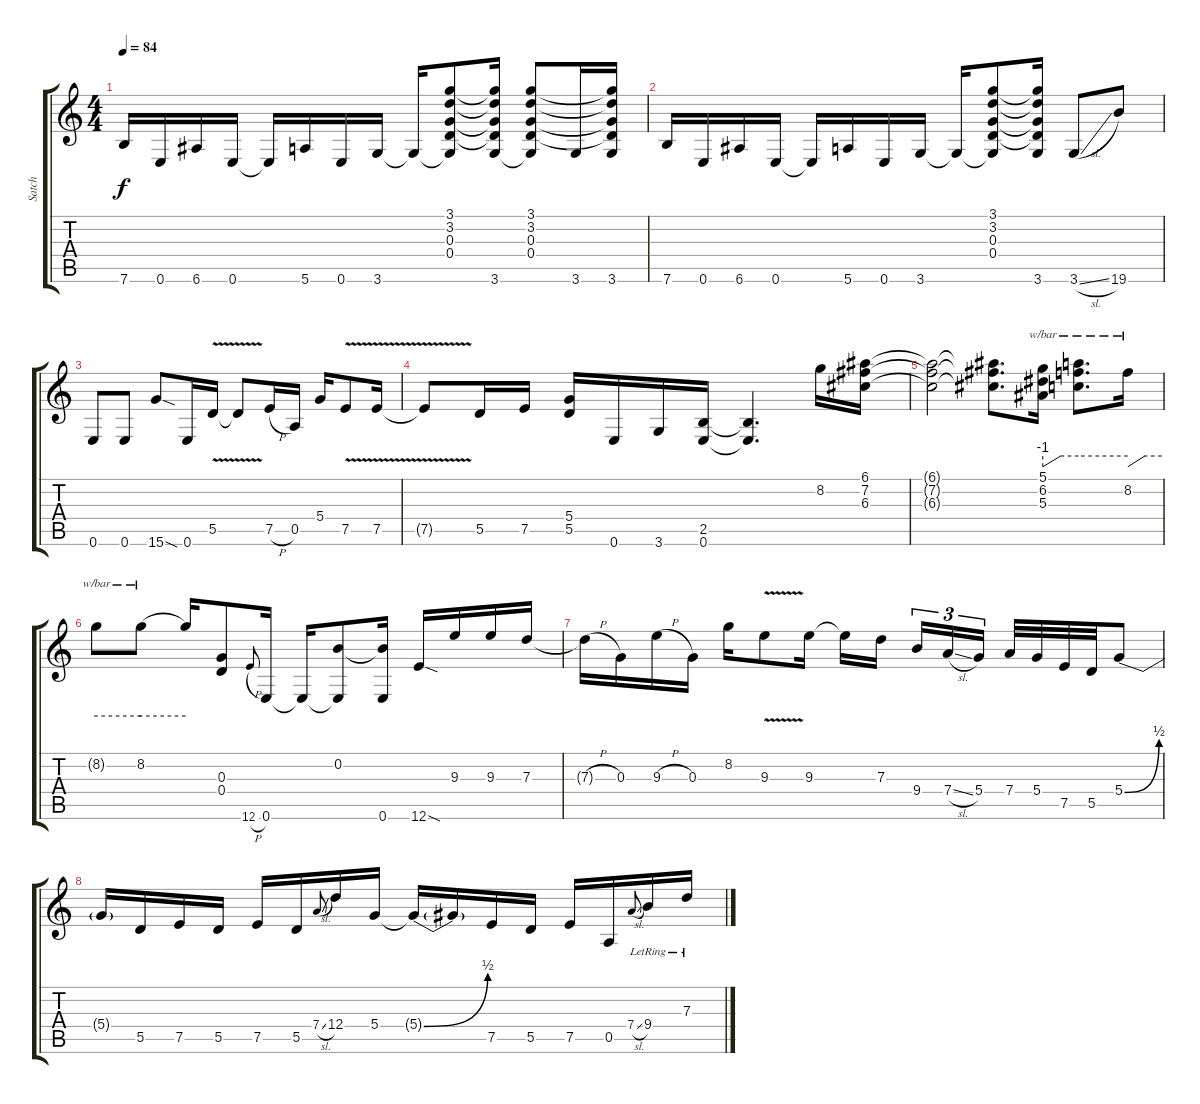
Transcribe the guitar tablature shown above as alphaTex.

\track ("Satch" "Satch") {instrument overdrivenguitar}
\staff {score tabs}
\tuning (E4 B3 G3 D3 A2 E2) {hide}
\ts (4 4)
\tempo 84
\clef g2
\ks c
7.6.16{dy f} 0.6.16 6.6.16 0.6.16 0.6{t}.16 5.6.16 0.6.16 3.6.16 3.6{t}.16 (3.1 3.2 0.3 0.4 3.6{t}).8 (3.1{t} 3.2{t} 0.3{t} 0.4{t} 3.6).16 (3.1 3.2 0.3 0.4 3.6{t}).8 3.6.16 (3.1{t} 3.2{t} 0.3{t} 0.4{t} 3.6).16 |
7.6.16 0.6.16 6.6.16 0.6.16 0.6{t}.16 5.6.16 0.6.16 3.6.16 3.6{t}.16 (3.1 3.2 0.3 0.4 3.6{t}).8 (3.1{t} 3.2{t} 0.3{t} 0.4{t} 3.6).16 3.6{sl}.8 19.6.8 |
0.6.8 0.6.8 15.6{sod}.8 0.6.16 5.5{v}.16 5.5{t}.8 7.5{h}.16 0.5.16 5.4.16 7.5{v}.8 7.5{v}.16 |
7.5{t}.8 5.5.16 7.5.16 (5.4 5.5).16 0.6.16 3.6.16 (2.5 0.6).16 (2.5{t} 0.6{t}).4{d} 8.2.16 (6.1 7.2 6.3).16 |
(6.1{t} 7.2{t} 6.3{t}).2 (6.1{t} 7.2{t} 6.3{t}).8{d} (5.1 6.2 5.3).16{tbe (custom default 0 -4 30 0 60 0)} (5.1{t} 6.2{t} 5.3{t}).8{d tbe (hold default 0 0 60 0)} 8.2.16{tbe (custom default 0 -4 30 0 60 0)} |
8.2{t}.8{tbe (hold default 0 0 60 0)} 8.2.8{tbe (hold default 0 0 60 0)} 8.2{t}.16 (0.3 0.4).8 12.6{h}.8{gr onbeat} 0.6.16 0.6{t}.16 (0.2 0.6{t}).8 (0.2{t} 0.6).16 12.6{sod}.16 9.3.16 9.3.16 7.3.16 |
7.3{h t}.16 0.3.16 9.3{h}.16 0.3.16 8.2.16 9.3{v}.8 9.3.16 9.3{t}.16 7.3.16{beam splitsecondary} 9.4.16{tu (3 2)} 7.4{sl}.16{tu (3 2)} 5.4.16{tu (3 2)} 7.4.32 5.4.32 7.5.32 5.5.32 5.4{be (bend 0 0 60 2)}.8 |
5.4{t}.16 5.5.16 7.5.16 5.5.16 7.5.16 5.5.16 7.4{sl}.8{gr onbeat} 12.4.16 5.4.16 5.4{be (bend 0 0 60 2) t}.16 5.4{t}.16 7.5.16 5.5.16 7.5.16 0.5.16 7.4{sl}.8{gr onbeat} 9.4{lr}.16 7.3{lr}.16
